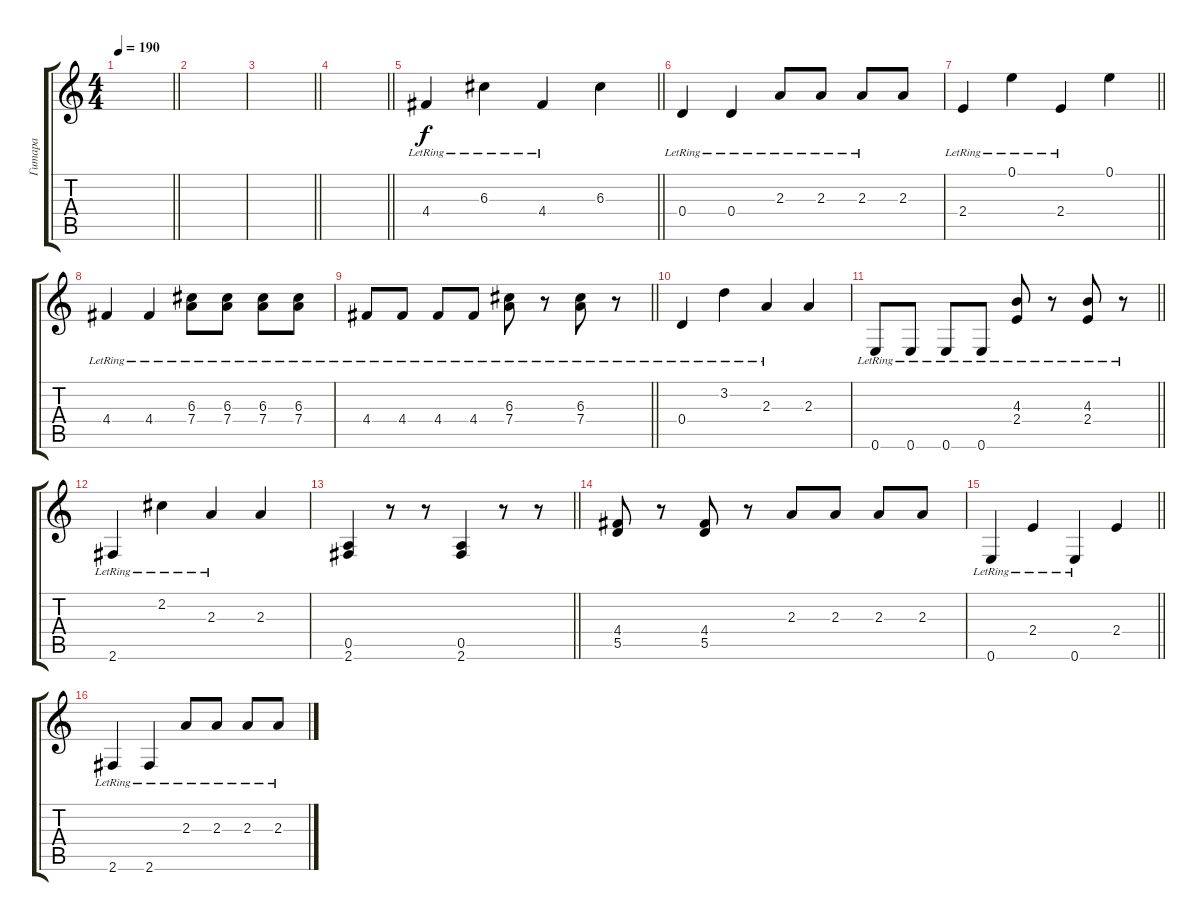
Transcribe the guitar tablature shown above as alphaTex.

\track ("Гитара" "Гитара") {instrument acousticguitarsteel}
\staff {score tabs}
\tuning (E4 B3 G3 D3 A2 E2) {hide}
\ts (4 4)
\tempo 190
\clef g2
\barLineRight lightlight
\ks c
|
|
\barLineRight lightlight
|
\barLineRight lightlight
|
\section ("" "")
\barLineRight lightlight
4.4{lr}.4{volume 13} 6.3{lr}.4 4.4{lr}.4 6.3.4 |
0.4{lr}.4 0.4{lr}.4 2.3{lr}.8 2.3{lr}.8 2.3{lr}.8 2.3.8 |
\barLineRight lightlight
2.4{lr}.4 0.1{lr}.4 2.4{lr}.4 0.1.4 |
4.4{lr}.4 4.4{lr}.4 (6.3{lr} 7.4{lr}).8 (6.3{lr} 7.4{lr}).8 (6.3{lr} 7.4{lr}).8 (6.3{lr} 7.4{lr}).8 |
\barLineRight lightlight
4.4{lr}.8 4.4{lr}.8 4.4{lr}.8 4.4{lr}.8 (6.3{lr} 7.4{lr}).8 r.8 (6.3 7.4{lr}).8 r.8 |
0.4{lr}.4 3.2{lr}.4 2.3{lr}.4 2.3.4 |
\barLineRight lightlight
0.6{lr}.8 0.6{lr}.8 0.6{lr}.8 0.6{lr}.8 (4.3{lr} 2.4{lr}).8 r.8 (4.3{lr} 2.4{lr}).8 r.8 |
2.6{lr}.4 2.2{lr}.4 2.3{lr}.4 2.3.4 |
\barLineRight lightlight
(0.5 2.6).4 r.8 r.8 (0.5 2.6).4 r.8 r.8 |
(4.4 5.5).8 r.8 (4.4 5.5).8 r.8 2.3.8 2.3.8 2.3.8 2.3.8 |
\barLineRight lightlight
0.6{lr}.4 2.4{lr}.4 0.6{lr}.4 2.4.4 |
2.6{lr}.4 2.6{lr}.4 2.3{lr}.8 2.3{lr}.8 2.3{lr}.8 2.3{lr}.8
